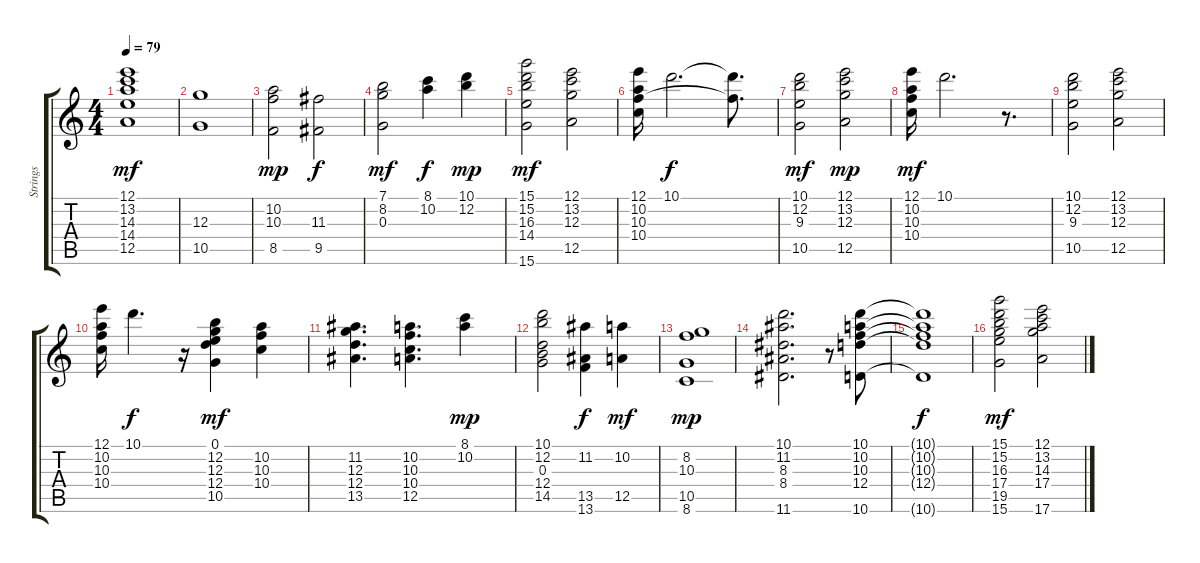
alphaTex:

\track ("Strings" "Strings") {instrument electricguitarclean}
\staff {score tabs}
\tuning (E4 B3 G3 D3 A2 E2) {hide}
\ts (4 4)
\tempo 79
\clef g2
\ks c
(12.1 13.2 14.3 14.4 12.5).1{dy mf} |
(12.3 10.5).1 |
(10.2 10.3 8.5).2{dy mp} (11.3 9.5).2{dy f} |
(7.1 8.2 0.3).2{dy mf} (8.1 10.2).4{dy f} (10.1 12.2).4{dy mp} |
(15.1 15.2 16.3 14.4 15.6).2{dy mf} (12.1 13.2 12.3 12.5).2 |
(12.1 10.2 10.3 10.4).16 10.1.2{d dy f} (10.1{t} 10.3{t}).8{d} |
(10.1 12.2 9.3 10.5).2{dy mf} (12.1 13.2 12.3 12.5).2{dy mp} |
(12.1 10.2 10.3 10.4).16{dy mf} 10.1.2{d} r.8{d} |
(10.1 12.2 9.3 10.5).2 (12.1 13.2 12.3 12.5).2 |
(12.1 10.2 10.3 10.4).16 10.1.4{d dy f} r.16 (0.1 12.2 12.3 12.4 10.5).4{dy mf} (10.2 10.3 10.4).4 |
(11.2 12.3 12.4 13.5).4{d} (10.2 10.3 10.4 12.5).4{d} (8.1 10.2).4{dy mp} |
(10.1 12.2 0.3 12.4 14.5).2 (11.2 13.5 13.6).4{dy f} (10.2 12.5).4{dy mf} |
(8.2 10.3 10.5 8.6).1{dy mp} |
(10.1 11.2 8.3 8.4 11.6).2{d} r.8 (10.1 10.2 10.3 12.4 10.6).8 |
(10.1{t} 10.2{t} 10.3{t} 12.4{t} 10.6{t}).1{dy f} |
(15.1 15.2 16.3 17.4 19.5 15.6).2{dy mf} (12.1 13.2 14.3 17.4 17.6).2
